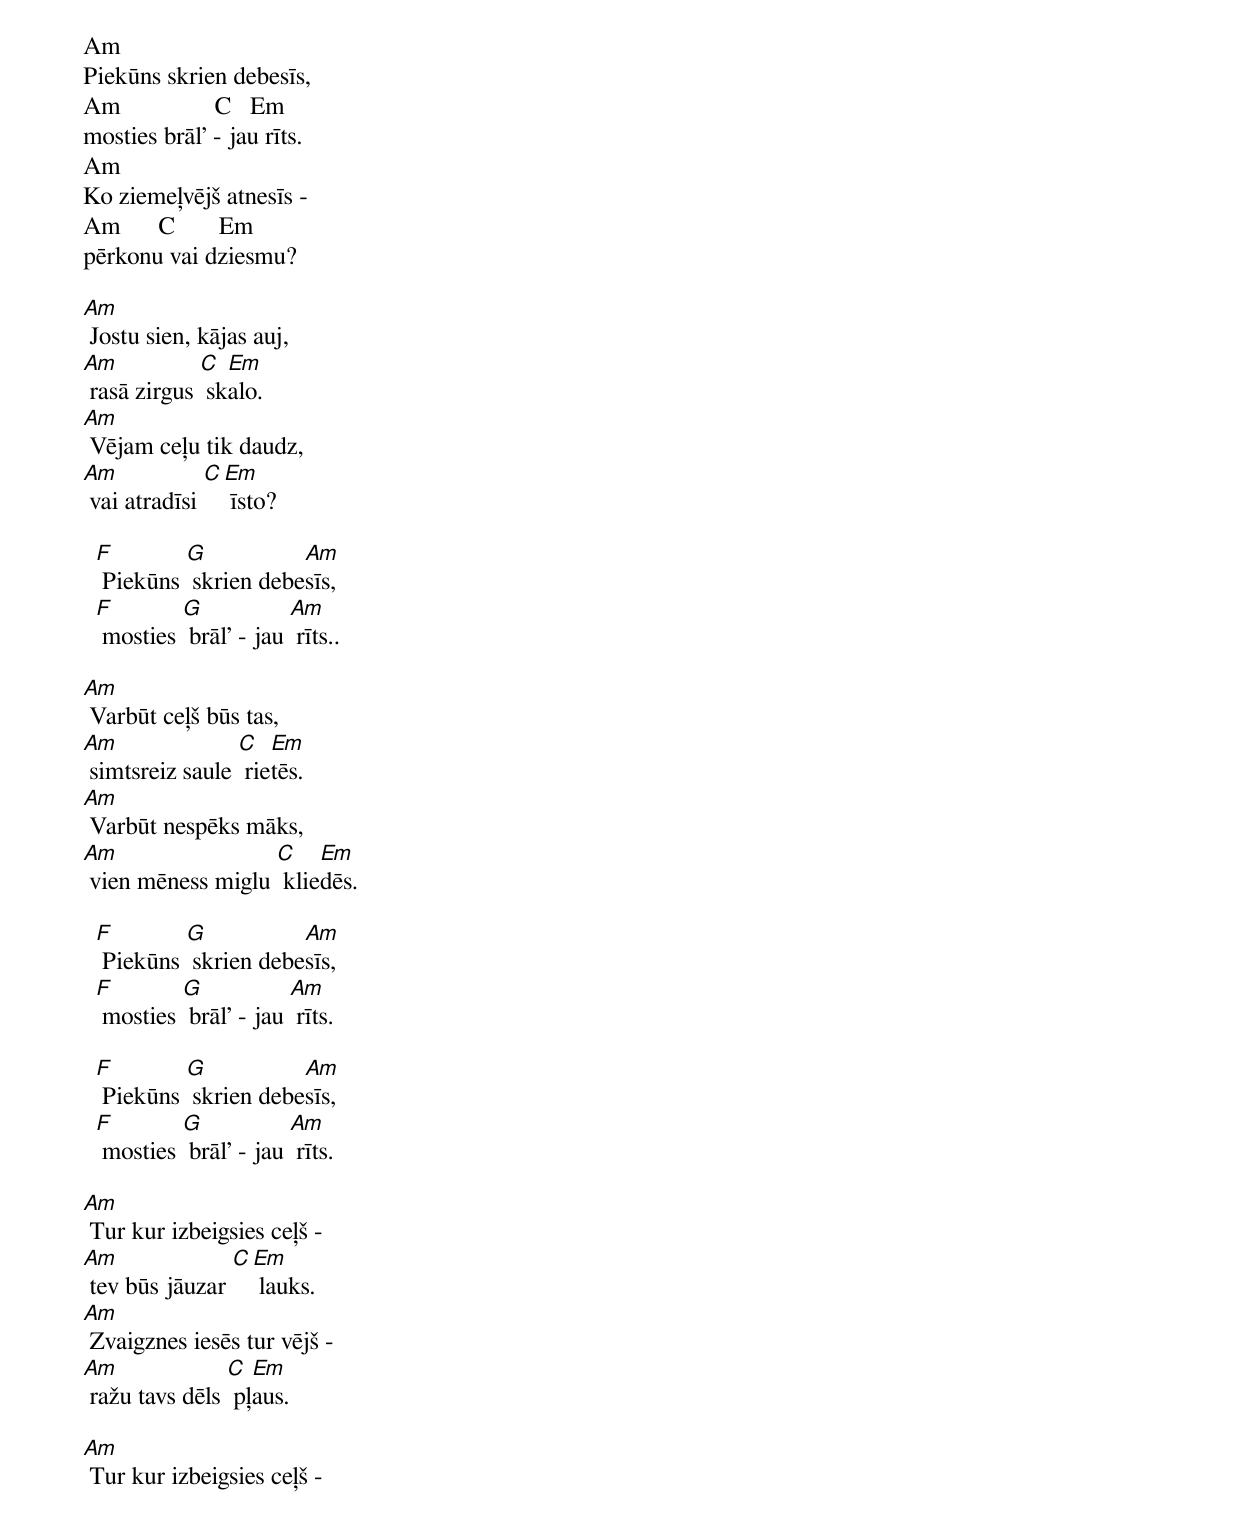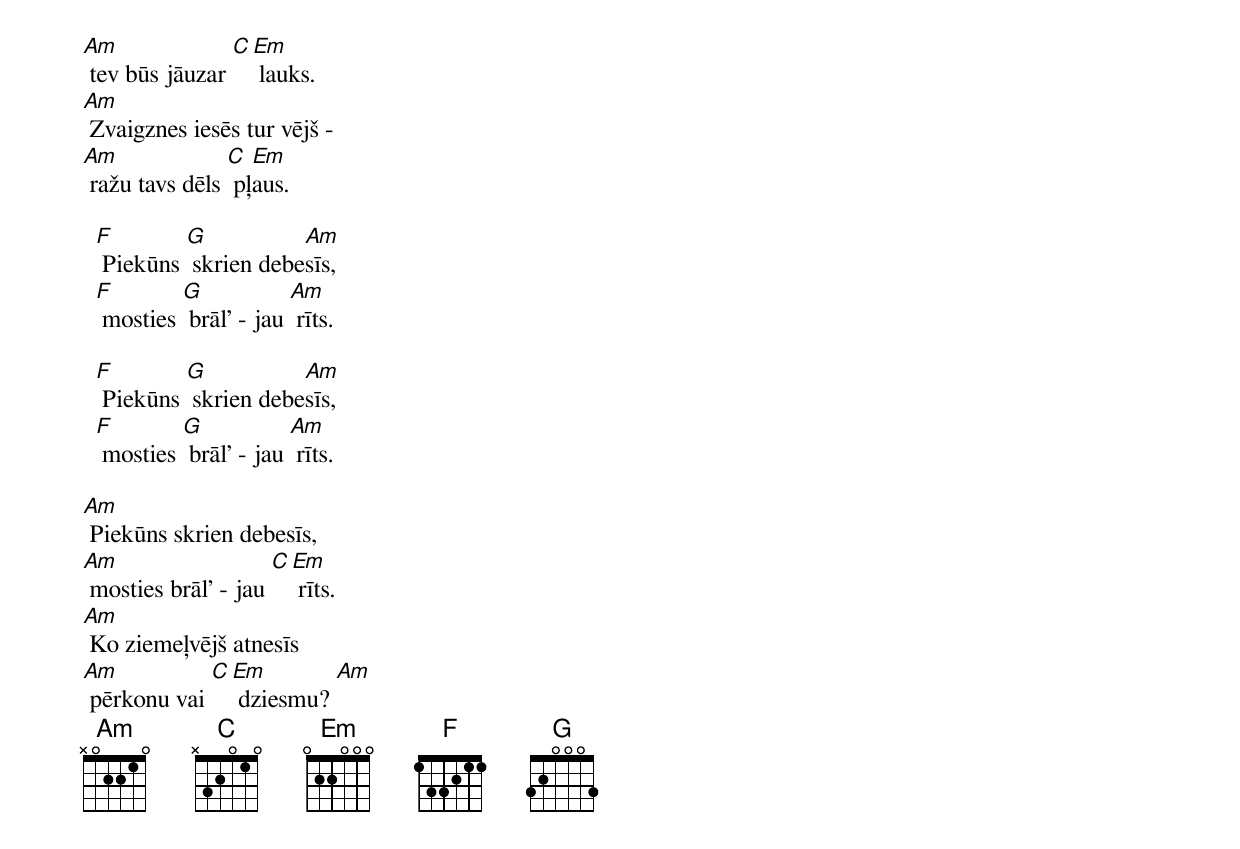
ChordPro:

Am
Piekūns skrien debesīs,
Am               C   Em
mosties brāl' - jau rīts.
Am
Ko ziemeļvējš atnesīs -
Am      C       Em
pērkonu vai dziesmu?

[Am] Jostu sien, kājas auj,
[Am] rasā zirgus [C] sk[Em]alo.
[Am] Vējam ceļu tik daudz,
[Am] vai atradīsi [C][Em] īsto?

  [F] Piekūns [G] skrien debe[Am]sīs,
  [F] mosties [G] brāl' - jau [Am] rīts..

[Am] Varbūt ceļš būs tas,
[Am] simtsreiz saule [C] rie[Em]tēs.
[Am] Varbūt nespēks māks,
[Am] vien mēness miglu [C] klie[Em]dēs.

  [F] Piekūns [G] skrien debe[Am]sīs,
  [F] mosties [G] brāl' - jau [Am] rīts.

  [F] Piekūns [G] skrien debe[Am]sīs,
  [F] mosties [G] brāl' - jau [Am] rīts.

[Am] Tur kur izbeigsies ceļš -
[Am] tev būs jāuzar [C][Em] lauks.
[Am] Zvaigznes iesēs tur vējš -
[Am] ražu tavs dēls [C] pļ[Em]aus.

[Am] Tur kur izbeigsies ceļš -
[Am] tev būs jāuzar [C][Em] lauks.
[Am] Zvaigznes iesēs tur vējš -
[Am] ražu tavs dēls [C] pļ[Em]aus.

  [F] Piekūns [G] skrien debe[Am]sīs,
  [F] mosties [G] brāl' - jau [Am] rīts.

  [F] Piekūns [G] skrien debe[Am]sīs,
  [F] mosties [G] brāl' - jau [Am] rīts.

[Am] Piekūns skrien debesīs,
[Am] mosties brāl' - jau [C][Em] rīts.
[Am] Ko ziemeļvējš atnesīs
[Am] pērkonu vai [C][Em] dziesmu? [Am]
